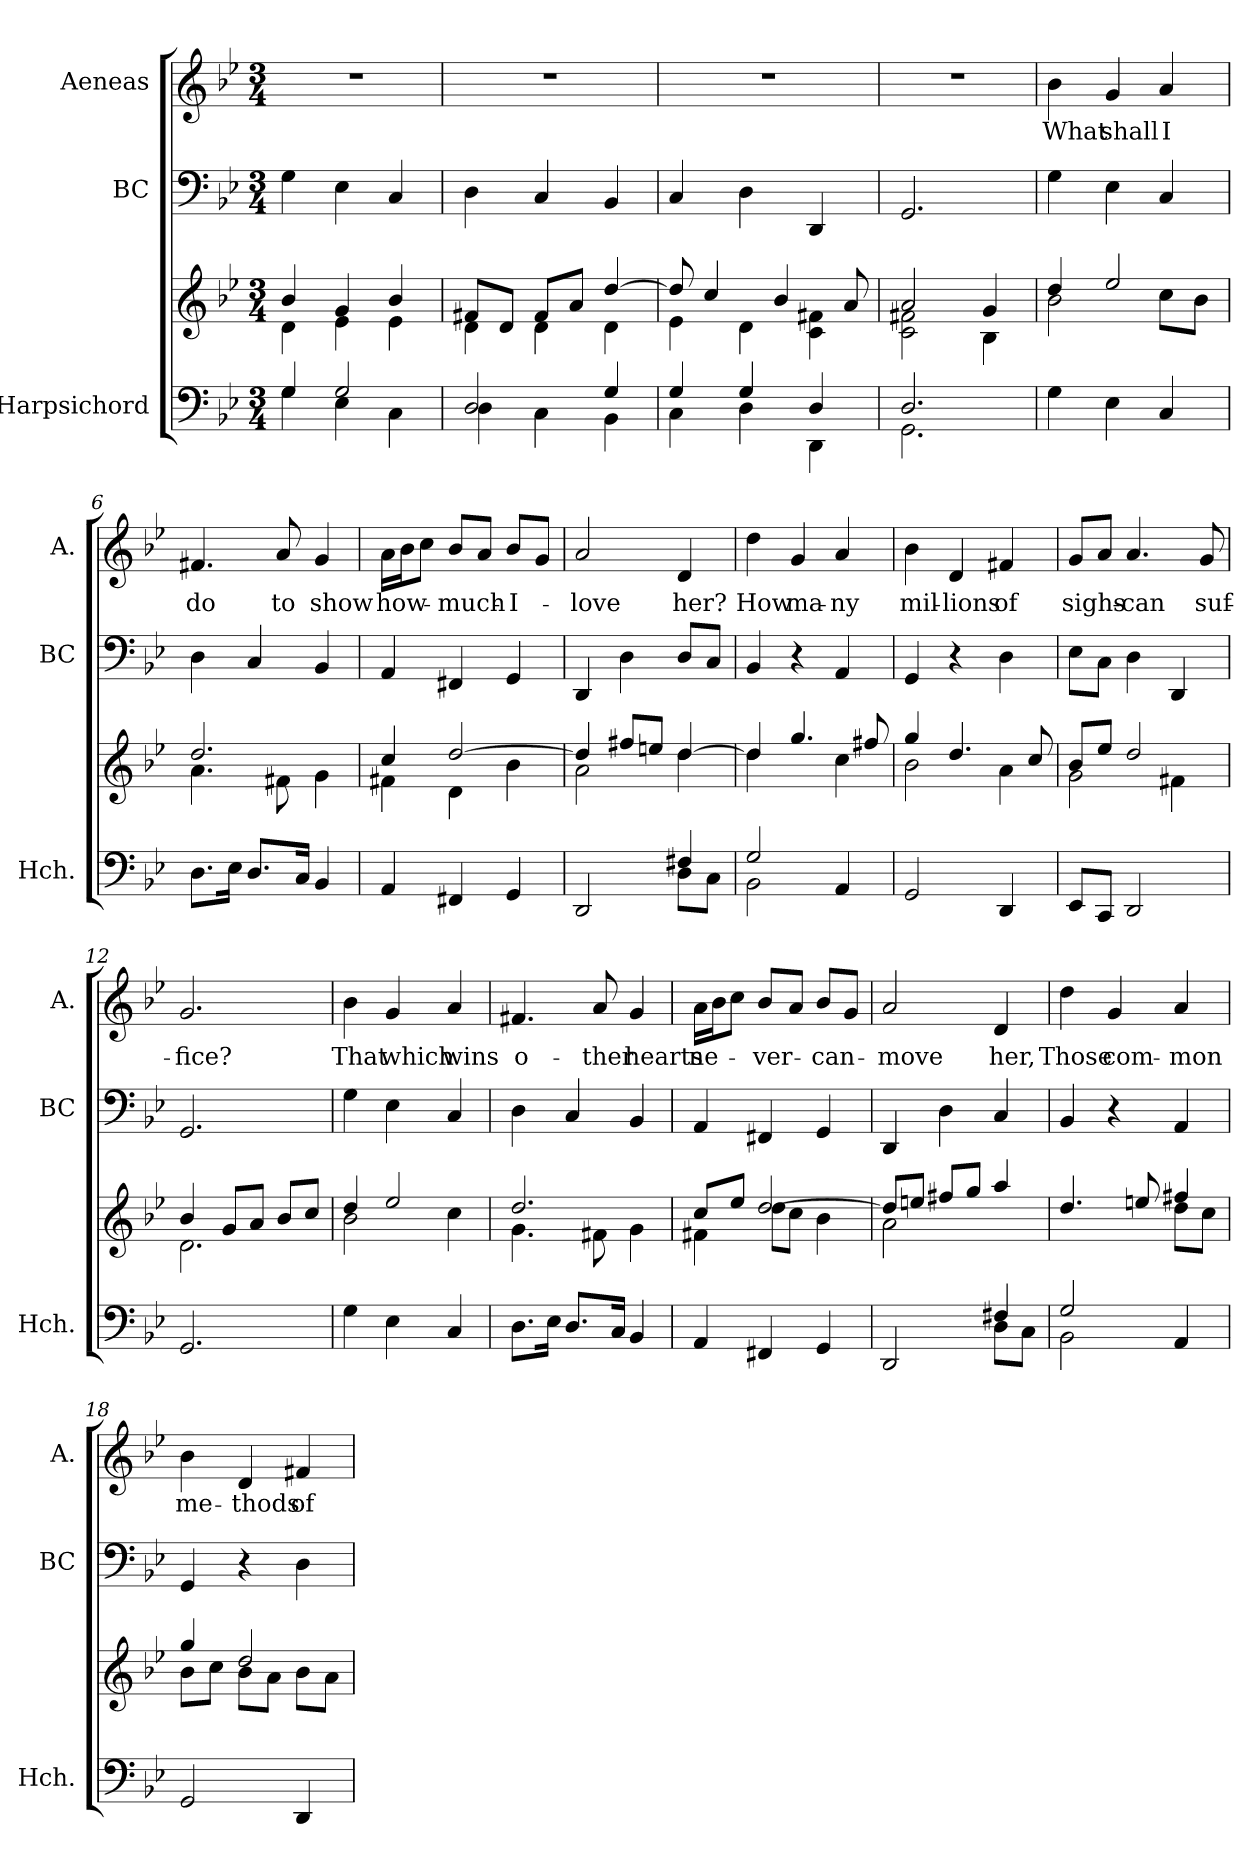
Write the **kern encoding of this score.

**kern	**kern	**kern	**kern	**text
*part3	*part3	*part2	*part1	*part1
*staff4	*staff3	*staff2	*staff1	*staff1
*I"Harpsichord	*	*I"BC	*I"Aeneas	*
*I'Hch.	*	*I'BC	*I'A.	*
*clefF4	*clefG2	*clefF4	*clefG2	*
*k[b-e-]	*k[b-e-]	*k[b-e-]	*k[b-e-]	*
*M3/4	*M3/4	*M3/4	*M3/4	*
*MM90	*MM90	*MM90	*MM90	*
=1	=1	=1	=1	=1
*^	*^	*	*	*
4G/	4G\	4b-/	4d\	4G\	2.r	.
2G/	4E-\	4g/	4e-\	4E-\	.	.
.	4C\	4b-/	4e-\	4C/	.	.
=2	=2	=2	=2	=2	=2	=2
2D/	4D\	8f#X/L	4d\	4D\	2.r	.
.	.	8d/J	.	.	.	.
.	4C\	8f#/L	4d\	4C/	.	.
.	.	8a/J	.	.	.	.
4G/	4BB-\	[4dd/	4d\	4BB-/	.	.
=3	=3	=3	=3	=3	=3	=3
4G/	4C\	8dd/]	4e-\	4C/	2.r	.
.	.	4cc/	.	.	.	.
4G/	4D\	.	4d\	4D\	.	.
.	.	4b-/	.	.	.	.
4D/	4DD\	.	4c\ 4f#X\	4DD/	.	.
.	.	8a/	.	.	.	.
=4	=4	=4	=4	=4	=4	=4
2.D/	2.GG\	2a/	2c\ 2f#X\	2.GG/	2.r	.
.	.	4g/	4B-\	.	.	.
*v	*v	*	*	*	*	*
=5	=5	=5	=5	=5	=5
!	!	!	!	!	!LO:LY:b
4G\	4dd/	2b-\	4G\	4b-\	What
!	!	!	!	!	!LO:LY:b
4E-\	2ee-/	.	4E-\	4g/	shall
!	!	!	!	!	!LO:LY:b
4C/	.	8cc\L	4C/	4a/	I
.	.	8b-\J	.	.	.
!!LO:LB:g=z
=6	=6	=6	=6	=6	=6
!	!	!	!	!	!LO:LY:b
8.D\L	2.dd/	4.a\	4D\	4.f#X/	do
16E-\Jk	.	.	.	.	.
8.D/L	.	.	4C/	.	.
!	!	!	!	!	!LO:LY:b
.	.	8f#X\	.	8a/	to
16C/Jk	.	.	.	.	.
!	!	!	!	!	!LO:LY:b
4BB-/	.	4g\	4BB-/	4g/	show
=7	=7	=7	=7	=7	=7
!	!	!	!	!	!LO:LY:b
4AA/	4cc/	4f#X\	4AA/	16a\LL	how-
.	.	.	.	16b-\J	.
.	.	.	.	8cc\J	.
!	!	!	!	!	!LO:LY:b
4FF#X/	[2dd/	4d\	4FF#X/	8b-/L	-much-
.	.	.	.	8a/J	.
!	!	!	!	!	!LO:LY:b
4GG/	.	4b-\	4GG/	8b-/L	-I-
.	.	.	.	8g/J	.
=8	=8	=8	=8	=8	=8
*^	*	*	*	*	*
!	!	!	!	!	!	!LO:LY:b
2DD/	2ryy	4dd/]	2a\	4DD/	2a/	-love
.	.	8ff#X/L	.	4D\	.	.
.	.	8een/J	.	.	.	.
!	!	!	!	!	!	!LO:LY:b
8D\L	4F#X/	[4dd/	4dd\	8D/L	4d/	her?
8C\J	.	.	.	8C/J	.	.
=9	=9	=9	=9	=9	=9	=9
!	!	!	!	!	!	!LO:LY:b
2BB-\	2G/	4dd/]	4dd\	4BB-/	4dd\	How
!	!	!	!	!	!	!LO:LY:b
.	.	4.gg/	4ryy	4r	4g/	ma-
!	!	!	!	!	!	!LO:LY:b
4AA/	4ryy	.	4cc\	4AA/	4a/	-ny
.	.	8ff#X/	.	.	.	.
*v	*v	*	*	*	*	*
!!LO:PB:g=z
=10	=10	=10	=10	=10	=10
!	!	!	!	!	!LO:LY:b
2GG/	4gg/	2b-\	4GG/	4b-\	mil-
!	!	!	!	!	!LO:LY:b
.	4.dd/	.	4r	4d/	-lions
!	!	!	!	!	!LO:LY:b
4DD/	.	4a\	4D\	4f#X/	of
.	8cc/	.	.	.	.
=11	=11	=11	=11	=11	=11
!	!	!	!	!	!LO:LY:b
8EE-/L	8b-/L	2g\	8E-\L	8g/L	sighs-
8CC/J	8ee-/J	.	8C\J	8a/J	.
!	!	!	!	!	!LO:LY:b
2DD/	2dd/	.	4D\	4.a/	-can
.	.	4f#X\	4DD/	.	.
!	!	!	!	!	!LO:LY:b
.	.	.	.	8g/	suf-
=12	=12	=12	=12	=12	=12
!	!	!	!	!	!LO:LY:b
2.GG/	4b-/	2.d\	2.GG/	2.g/	-fice?
.	8g/L	.	.	.	.
.	8a/J	.	.	.	.
.	8b-/L	.	.	.	.
.	8cc/J	.	.	.	.
=13	=13	=13	=13	=13	=13
!	!	!	!	!	!LO:LY:b
4G\	4dd/	2b-\	4G\	4b-\	That
!	!	!	!	!	!LO:LY:b
4E-\	2ee-/	.	4E-\	4g/	which
!	!	!	!	!	!LO:LY:b
4C/	.	4cc\	4C/	4a/	wins
=14	=14	=14	=14	=14	=14
!	!	!	!	!	!LO:LY:b
8.D\L	2.dd/	4.g\	4D\	4.f#X/	o-
16E-\Jk	.	.	.	.	.
8.D/L	.	.	4C/	.	.
!	!	!	!	!	!LO:LY:b
.	.	8f#X\	.	8a/	-ther
16C/Jk	.	.	.	.	.
!	!	!	!	!	!LO:LY:b
4BB-/	.	4g\	4BB-/	4g/	hearts
!!LO:LB:g=z
=15	=15	=15	=15	=15	=15
!	!	!	!	!	!LO:LY:b
4AA/	8cc/L	4f#X\	4AA/	16a\LL	ne-
.	.	.	.	16b-\J	.
.	8ee-/J	.	.	8cc\J	.
!	!	!	!	!	!LO:LY:b
4FF#X/	[2dd/	8dd\L	4FF#X/	8b-/L	-ver-
.	.	8cc\J	.	8a/J	.
!	!	!	!	!	!LO:LY:b
4GG/	.	4b-\	4GG/	8b-/L	-can-
.	.	.	.	8g/J	.
=16	=16	=16	=16	=16	=16
*^	*	*	*	*	*
!	!	!	!	!	!	!LO:LY:b
2DD/	2ryy	8dd/L]	2a\	4DD/	2a/	-move
.	.	8een/J	.	.	.	.
.	.	8ff#X/L	.	4D\	.	.
.	.	8gg/J	.	.	.	.
!	!	!	!	!	!	!LO:LY:b
8D\L	4F#X/	4aa/	4ryy	4C/	4d/	her,
8C\J	.	.	.	.	.	.
=17	=17	=17	=17	=17	=17	=17
!	!	!	!	!	!	!LO:LY:b
2BB-\	2G/	4.dd/	2ryy	4BB-/	4dd\	Those
!	!	!	!	!	!	!LO:LY:b
.	.	.	.	4r	4g/	com-
.	.	8een/	.	.	.	.
!	!	!	!	!	!	!LO:LY:b
4AA/	4ryy	4ff#X/	8dd\L	4AA/	4a/	-mon
.	.	.	8cc\J	.	.	.
*v	*v	*	*	*	*	*
=18	=18	=18	=18	=18	=18
!	!	!	!	!	!LO:LY:b
2GG/	4gg/	8b-\L	4GG/	4b-\	me-
.	.	8cc\J	.	.	.
!	!	!	!	!	!LO:LY:b
.	2dd/	8b-\L	4r	4d/	-thods
.	.	8a\J	.	.	.
!	!	!	!	!	!LO:LY:b
4DD/	.	8b-\L	4D\	4f#X/	of
.	.	8a\J	.	.	.
*	*v	*v	*	*	*
=	=	=	=	=
*-	*-	*-	*-	*-
